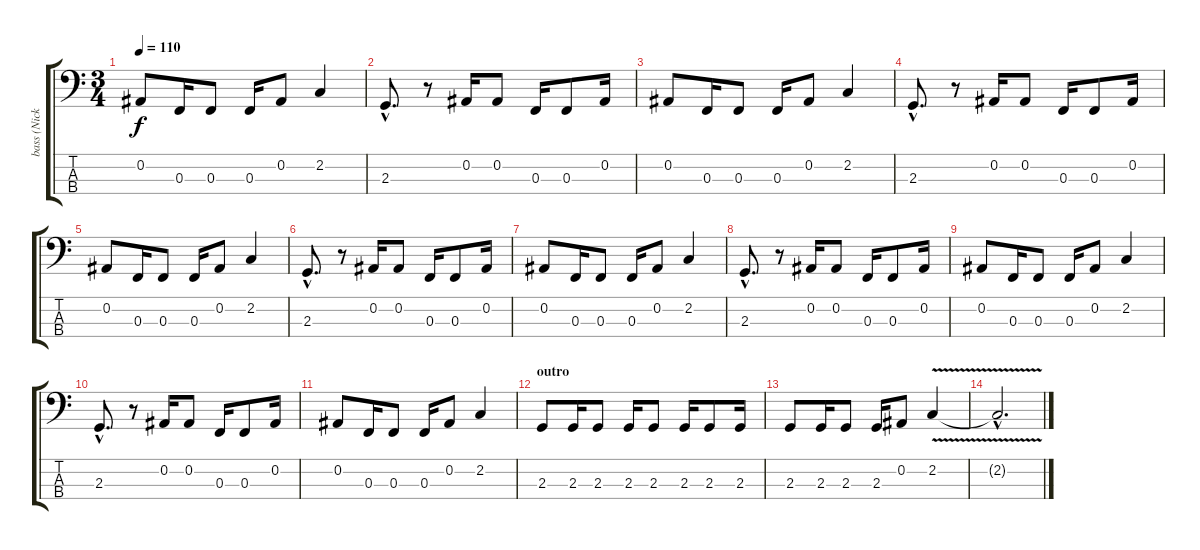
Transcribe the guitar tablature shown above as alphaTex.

\track ("bass (Nick Oliveri)" "bass (Nick") {instrument electricbasspick}
\staff {score tabs}
\tuning (Eb2 Bb1 F1 C1) {hide}
\ts (3 4)
\tempo 110
\clef f4
\ks c
0.2.8{dy f} 0.3.16 0.3.8 0.3.16 0.2.8 2.2.4 |
2.3{hac}.8{d} r.8 0.2.16 0.2.8 0.3.16 0.3.8 0.2.16 |
0.2.8 0.3.16 0.3.8 0.3.16 0.2.8 2.2.4 |
2.3{hac}.8{d} r.8 0.2.16 0.2.8 0.3.16 0.3.8 0.2.16 |
0.2.8 0.3.16 0.3.8 0.3.16 0.2.8 2.2.4 |
2.3{hac}.8{d} r.8 0.2.16 0.2.8 0.3.16 0.3.8 0.2.16 |
0.2.8 0.3.16 0.3.8 0.3.16 0.2.8 2.2.4 |
2.3{hac}.8{d} r.8 0.2.16 0.2.8 0.3.16 0.3.8 0.2.16 |
0.2.8 0.3.16 0.3.8 0.3.16 0.2.8 2.2.4 |
2.3{hac}.8{d} r.8 0.2.16 0.2.8 0.3.16 0.3.8 0.2.16 |
0.2.8 0.3.16 0.3.8 0.3.16 0.2.8 2.2.4 |
\section ("" "outro")
2.3.8 2.3.16 2.3.8 2.3.16 2.3.8 2.3.16 2.3.8 2.3.16 |
2.3.8 2.3.16 2.3.8 2.3.16 0.2.8 2.2{v}.4 |
2.2{hac t}.2{d}
